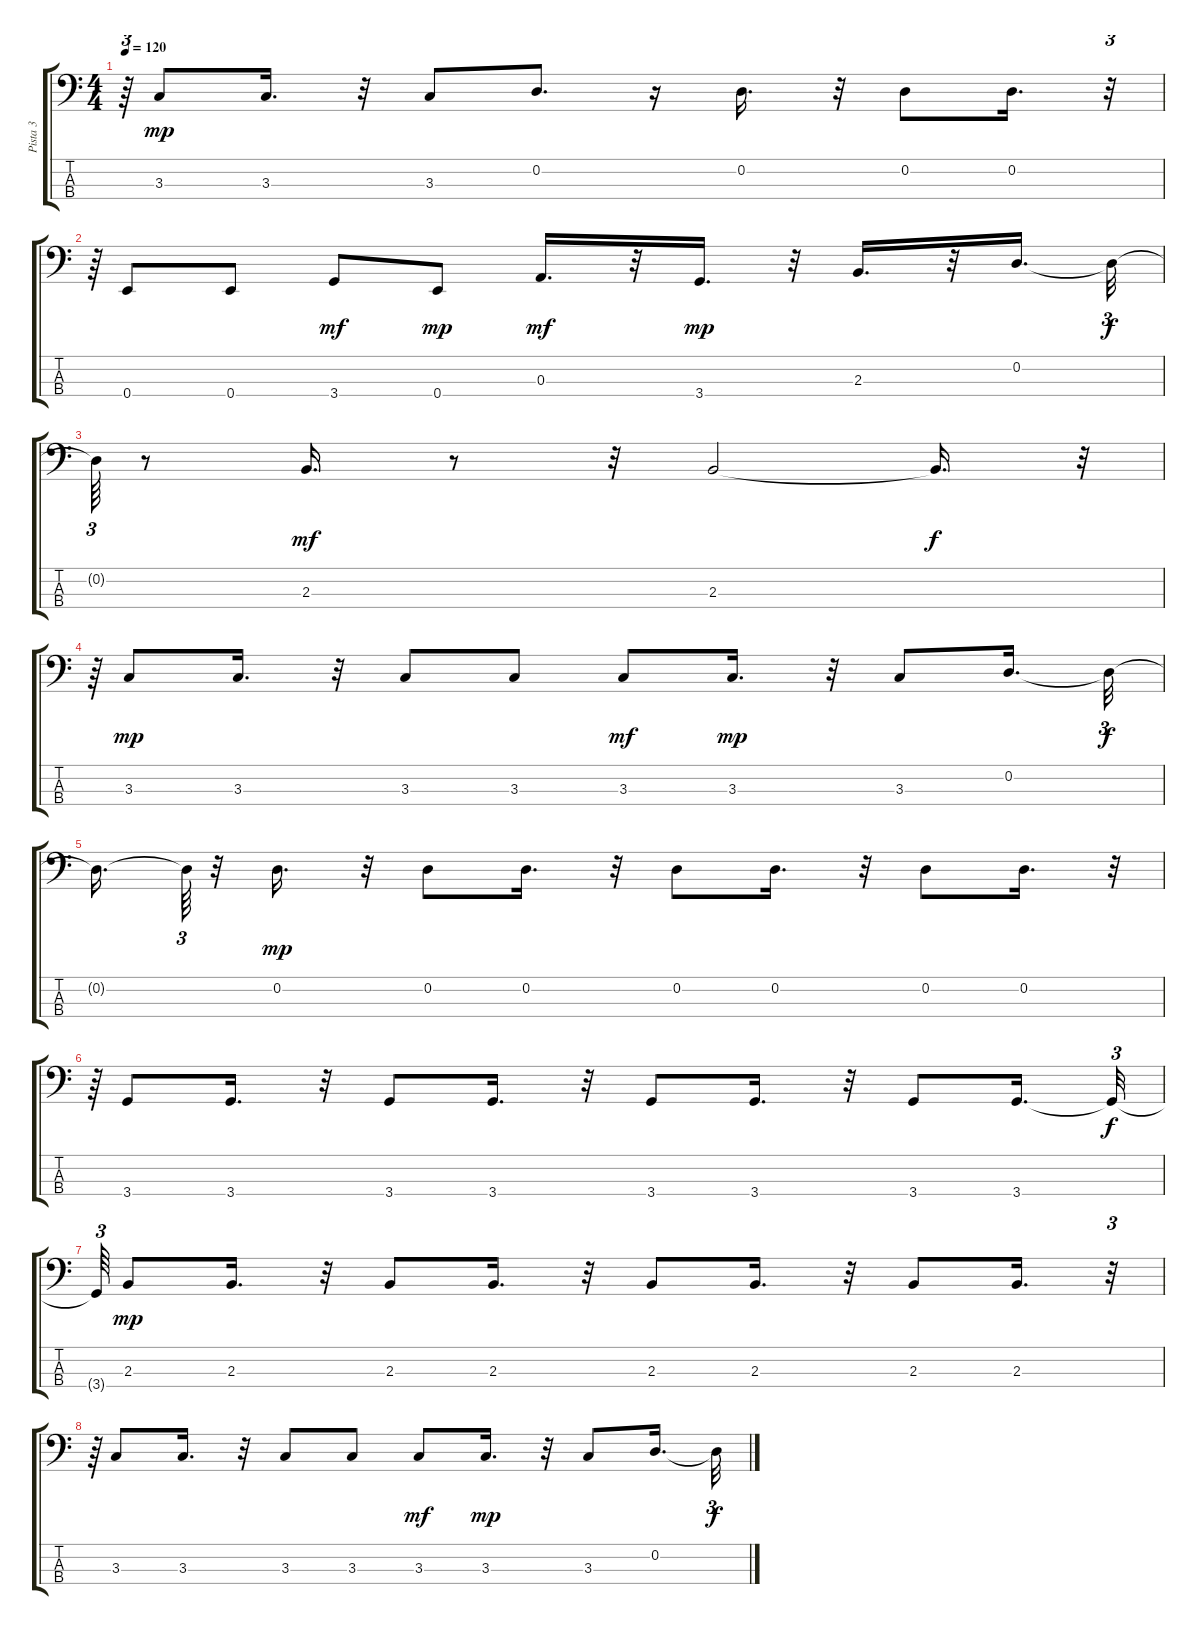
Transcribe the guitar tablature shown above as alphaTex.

\track ("Pista 3" "Pista 3") {instrument synthbass2}
\staff {score tabs}
\tuning (G2 D2 A1 E1) {hide}
\ts (4 4)
\tempo 120
\clef f4
\ks c
r.64{tu (3 2) dy mp} 3.3.8 3.3.16{d} r.32 3.3.8 0.2.8{d} r.16 0.2.16{d} r.32 0.2.8 0.2.16{d} r.32{tu (3 2)} |
r.64{tu (3 2)} 0.4.8 0.4.8 3.4.8{dy mf} 0.4.8{dy mp} 0.3.16{d dy mf} r.32 3.4.16{d dy mp} r.32 2.3.16{d} r.32 0.2.16{d} 0.2{t}.32{tu (3 2) dy f} |
0.2{t}.64{tu (3 2)} r.8 2.3.16{d dy mf} r.8 r.32 2.3.2 2.3{t}.16{d dy f} r.32{tu (3 2)} |
r.64{tu (3 2)} 3.3.8{dy mp} 3.3.16{d} r.32 3.3.8 3.3.8 3.3.8{dy mf} 3.3.16{d dy mp} r.32 3.3.8 0.2.16{d} 0.2{t}.32{tu (3 2) dy f} |
0.2{t}.16{d} 0.2{t}.64{tu (3 2)} r.32 0.2.16{d dy mp} r.32 0.2.8 0.2.16{d} r.32 0.2.8 0.2.16{d} r.32 0.2.8 0.2.16{d} r.32{tu (3 2)} |
r.64{tu (3 2)} 3.4.8 3.4.16{d} r.32 3.4.8 3.4.16{d} r.32 3.4.8 3.4.16{d} r.32 3.4.8 3.4.16{d} 3.4{t}.32{tu (3 2) dy f} |
3.4{t}.64{tu (3 2)} 2.3.8{dy mp} 2.3.16{d} r.32 2.3.8 2.3.16{d} r.32 2.3.8 2.3.16{d} r.32 2.3.8 2.3.16{d} r.32{tu (3 2)} |
r.64{tu (3 2)} 3.3.8 3.3.16{d} r.32 3.3.8 3.3.8 3.3.8{dy mf} 3.3.16{d dy mp} r.32 3.3.8 0.2.16{d} 0.2{t}.32{tu (3 2) dy f}
